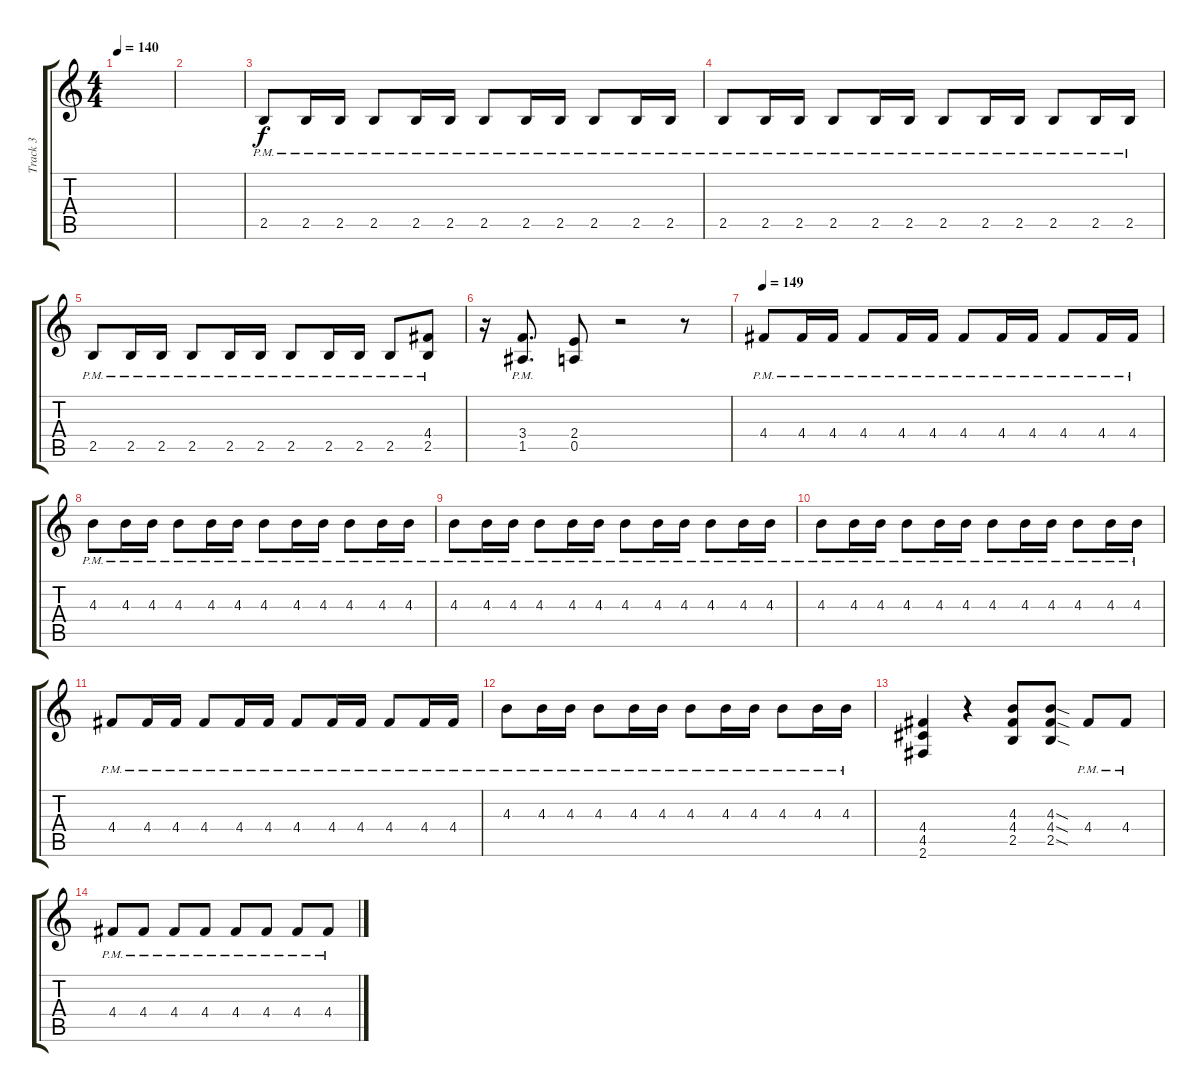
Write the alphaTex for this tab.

\track ("Track 3" "Track 3") {instrument overdrivenguitar}
\staff {score tabs}
\tuning (E4 B3 G3 D3 A2 E2) {hide}
\ts (4 4)
\tempo 140
\clef g2
\ks c
|
|
2.5{pm}.8 2.5{pm}.16 2.5{pm}.16 2.5{pm}.8 2.5{pm}.16 2.5{pm}.16 2.5{pm}.8 2.5{pm}.16 2.5{pm}.16 2.5{pm}.8 2.5{pm}.16 2.5{pm}.16 |
2.5{pm}.8 2.5{pm}.16 2.5{pm}.16 2.5{pm}.8 2.5{pm}.16 2.5{pm}.16 2.5{pm}.8 2.5{pm}.16 2.5{pm}.16 2.5{pm}.8 2.5{pm}.16 2.5{pm}.16 |
2.5{pm}.8 2.5{pm}.16 2.5{pm}.16 2.5{pm}.8 2.5{pm}.16 2.5{pm}.16 2.5{pm}.8 2.5{pm}.16 2.5{pm}.16 2.5{pm}.8 (4.4{pm} 2.5{pm}).8{balance 16} |
r.16 (3.4{pm} 1.5{pm}).8{d} (2.4 0.5).8 r.2 r.8{balance 8} |
\tempo 149
4.4{pm}.8 4.4{pm}.16 4.4{pm}.16 4.4{pm}.8 4.4{pm}.16 4.4{pm}.16 4.4{pm}.8 4.4{pm}.16 4.4{pm}.16 4.4{pm}.8 4.4{pm}.16 4.4{pm}.16 |
4.3{pm}.8 4.3{pm}.16 4.3{pm}.16 4.3{pm}.8 4.3{pm}.16 4.3{pm}.16 4.3{pm}.8 4.3{pm}.16 4.3{pm}.16 4.3{pm}.8 4.3{pm}.16 4.3{pm}.16 |
4.3{pm}.8 4.3{pm}.16 4.3{pm}.16 4.3{pm}.8 4.3{pm}.16 4.3{pm}.16 4.3{pm}.8 4.3{pm}.16 4.3{pm}.16 4.3{pm}.8 4.3{pm}.16 4.3{pm}.16 |
4.3{pm}.8 4.3{pm}.16 4.3{pm}.16 4.3{pm}.8 4.3{pm}.16 4.3{pm}.16 4.3{pm}.8 4.3{pm}.16 4.3{pm}.16 4.3{pm}.8 4.3{pm}.16 4.3{pm}.16 |
4.4{pm}.8 4.4{pm}.16 4.4{pm}.16 4.4{pm}.8 4.4{pm}.16 4.4{pm}.16 4.4{pm}.8 4.4{pm}.16 4.4{pm}.16 4.4{pm}.8 4.4{pm}.16 4.4{pm}.16 |
4.3{pm}.8 4.3{pm}.16 4.3{pm}.16 4.3{pm}.8 4.3{pm}.16 4.3{pm}.16 4.3{pm}.8 4.3{pm}.16 4.3{pm}.16 4.3{pm}.8 4.3{pm}.16 4.3{pm}.16 |
(4.4 4.5 2.6).4 r.4 (4.3 4.4 2.5).8 (4.3{sod} 4.4{sod} 2.5{sod}).8 4.4{pm}.8 4.4{pm}.8 |
4.4{pm}.8 4.4{pm}.8 4.4{pm}.8 4.4{pm}.8 4.4{pm}.8 4.4{pm}.8 4.4{pm}.8 4.4{pm}.8
